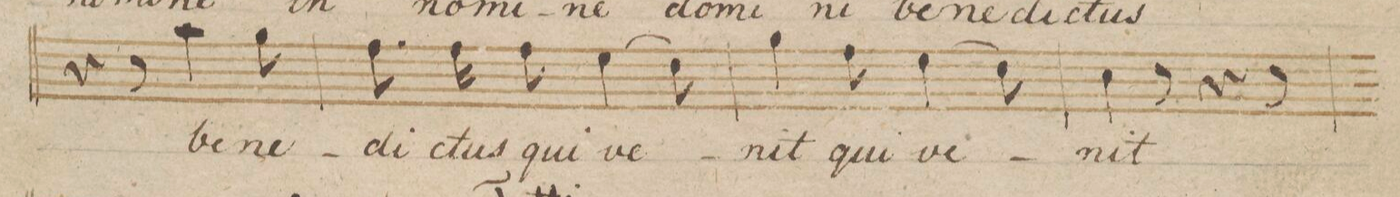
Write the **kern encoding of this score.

**kern	**text
*I"Tenore.	*
*clefC4	*
*k[b-e-]	*
*M6/8	*
4r	.
8r	.
4g\	be-
8f\	-ne-
=22	=22
8.e-\	-di-
16e-\	-ctus
8e-\	qui
(4d\	ve-
8c\)	.
=23	=23
4f\	-nit
8e-\	qui
(4d\	ve-
8c\)	.
=24	=24
4B-\	-nit
8r	.
4r	.
8r	.
=25	=25
*-	*-
